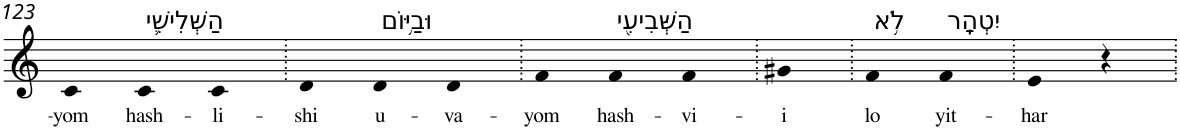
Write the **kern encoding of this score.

**kern	**text
*part1	*part1
*staff1	*staff1
*I"Piano	*
*I'Pno	*
!!LO:PB:g=z
*clefG2	*
*k[]	*
=123	=123
!	!LO:LY:b
4c	-yom
!LO:TX:a:t=הַשְּׁלִישִׁ֛י	!
!	!LO:LY:b
4c	hash-
!	!LO:LY:b
4c	-li-
=124.	=124.
!	!LO:LY:b
4d	-shi
!LO:TX:a:t=וּבַיּ֥וֹם	!
!	!LO:LY:b
4d	u-
!	!LO:LY:b
4d	-va-
=125.	=125.
!	!LO:LY:b
4f	-yom
!LO:TX:a:t=הַשְּׁבִיעִ֖י	!
!	!LO:LY:b
4f	hash-
!	!LO:LY:b
4f	-vi-
=126.	=126.
!	!LO:LY:b
4g#X	-i
=127.	=127.
!LO:TX:a:t=לֹ֥א	!
!	!LO:LY:b
4f	lo
!LO:TX:a:t=יִטְהָֽר	!
!	!LO:LY:b
4f	yit-
=128.	=128.
!	!LO:LY:b
4e	-har
4r	.
=.	=.
*-	*-
